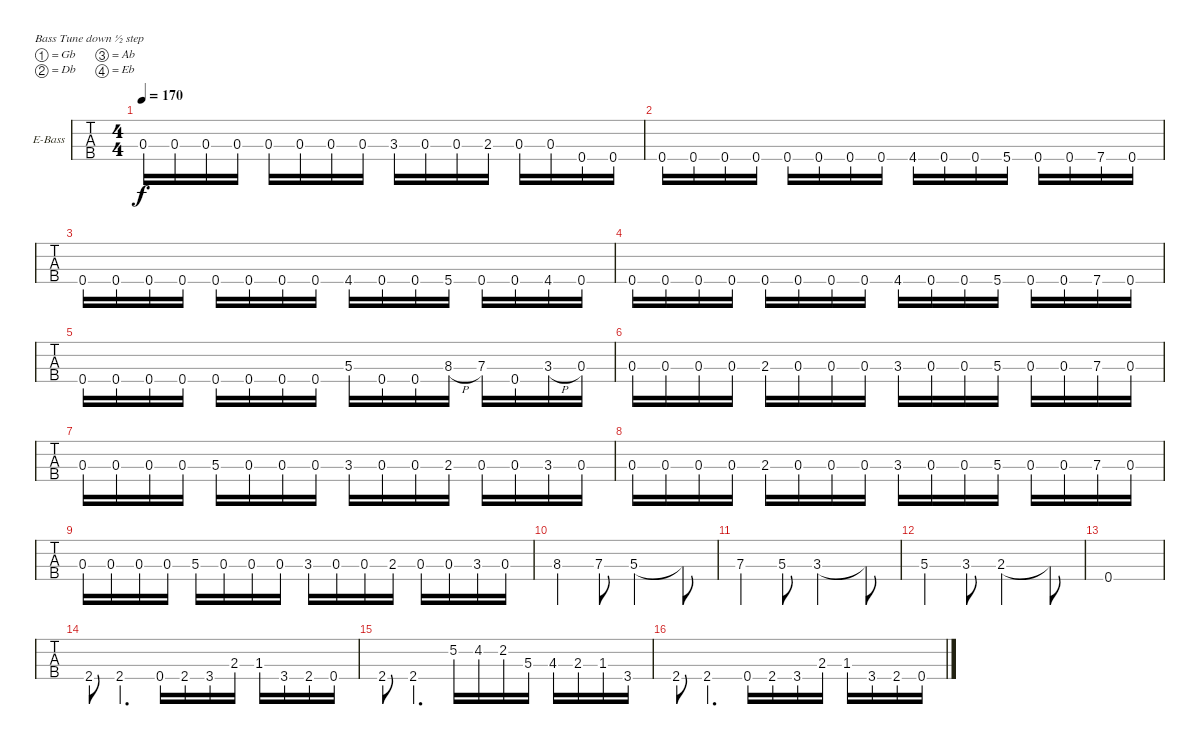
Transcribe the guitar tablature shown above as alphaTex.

\bracketExtendMode groupsimilarinstruments
\firstSystemTrackNameOrientation horizontal
\otherSystemsTrackNameOrientation horizontal
\track ("Basse" "E-Bass") {instrument electricbasspick}
\staff {tabs}
\tuning (Gb2 Db2 Ab1 Eb1)
\ts (4 4)
\tempo 170
\clef f4
\ks c
0.3.16{dy f} 0.3.16 0.3.16 0.3.16 0.3.16 0.3.16 0.3.16 0.3.16 3.3.16 0.3.16 0.3.16 2.3.16 0.3.16 0.3.16 0.4.16 0.4.16 |
0.4.16 0.4.16 0.4.16 0.4.16 0.4.16 0.4.16 0.4.16 0.4.16 4.4.16 0.4.16 0.4.16 5.4.16 0.4.16 0.4.16 7.4.16 0.4.16 |
0.4.16 0.4.16 0.4.16 0.4.16 0.4.16 0.4.16 0.4.16 0.4.16 4.4.16 0.4.16 0.4.16 5.4.16 0.4.16 0.4.16 4.4.16 0.4.16 |
0.4.16 0.4.16 0.4.16 0.4.16 0.4.16 0.4.16 0.4.16 0.4.16 4.4.16 0.4.16 0.4.16 5.4.16 0.4.16 0.4.16 7.4.16 0.4.16 |
0.4.16 0.4.16 0.4.16 0.4.16 0.4.16 0.4.16 0.4.16 0.4.16 5.3.16 0.4.16 0.4.16 8.3{h}.16 7.3.16 0.4.16 3.3{h}.16 0.3.16 |
0.3.16 0.3.16 0.3.16 0.3.16 2.3.16 0.3.16 0.3.16 0.3.16 3.3.16 0.3.16 0.3.16 5.3.16 0.3.16 0.3.16 7.3.16 0.3.16 |
0.3.16 0.3.16 0.3.16 0.3.16 5.3.16 0.3.16 0.3.16 0.3.16 3.3.16 0.3.16 0.3.16 2.3.16 0.3.16 0.3.16 3.3.16 0.3.16 |
0.3.16 0.3.16 0.3.16 0.3.16 2.3.16 0.3.16 0.3.16 0.3.16 3.3.16 0.3.16 0.3.16 5.3.16 0.3.16 0.3.16 7.3.16 0.3.16 |
0.3.16 0.3.16 0.3.16 0.3.16 5.3.16 0.3.16 0.3.16 0.3.16 3.3.16 0.3.16 0.3.16 2.3.16 0.3.16 0.3.16 3.3.16 0.3.16 |
8.3.4 7.3.8 5.3.2 5.3{t}.8 |
7.3.4 5.3.8 3.3.2 3.3{t}.8 |
5.3.4 3.3.8 2.3.2 2.3{t}.8 |
0.4.1 |
2.4.8 2.4.4{d} 0.4.16 2.4.16 3.4.16 2.3.16 1.3.16 3.4.16 2.4.16 0.4.16 |
2.4.8 2.4.4{d} 5.2.16 4.2.16 2.2.16 5.3.16 4.3.16 2.3.16 1.3.16 3.4.16 |
2.4.8 2.4.4{d} 0.4.16 2.4.16 3.4.16 2.3.16 1.3.16 3.4.16 2.4.16 0.4.16
